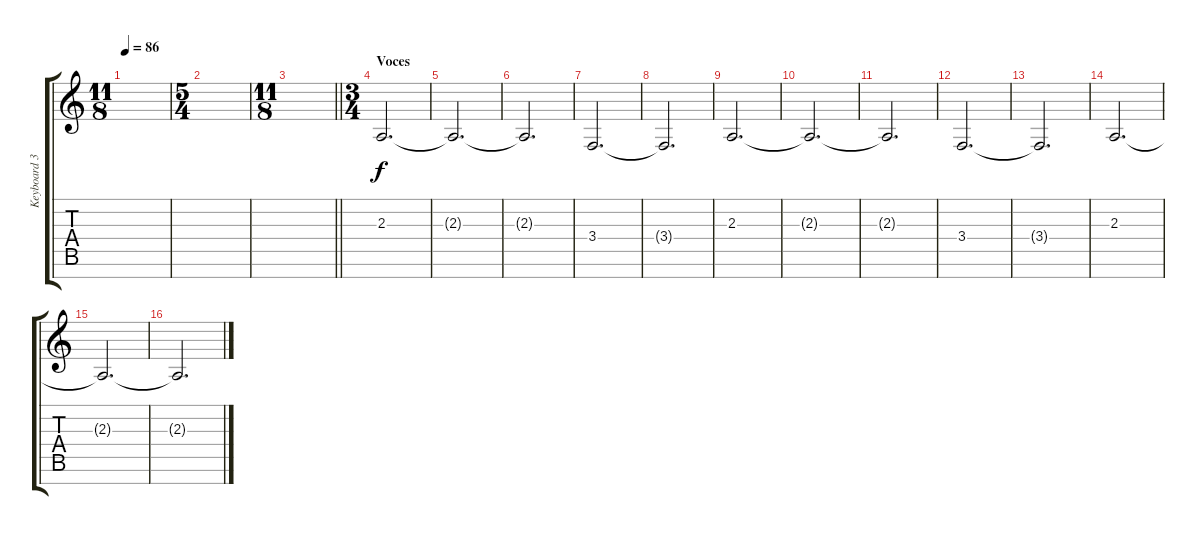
\track ("Keyboard 3" "Keyboard 3") {instrument synthstrings1}
\staff {score tabs}
\tuning (E4 B3 G3 D3 A2 E2 B1) {hide}
\ts (11 8)
\tempo 86
\clef g2
\ks c
|
\ts (5 4)
|
\ts (11 8)
\barLineRight lightlight
|
\ts (3 4)
\section ("" "Voces")
2.3.2{d volume 9 instrument synthstrings1} |
2.3{t}.2{d} |
2.3{t}.2{d} |
3.4.2{d} |
3.4{t}.2{d} |
2.3.2{d} |
2.3{t}.2{d} |
2.3{t}.2{d} |
3.4.2{d} |
3.4{t}.2{d} |
2.3.2{d} |
2.3{t}.2{d} |
2.3{t}.2{d}
